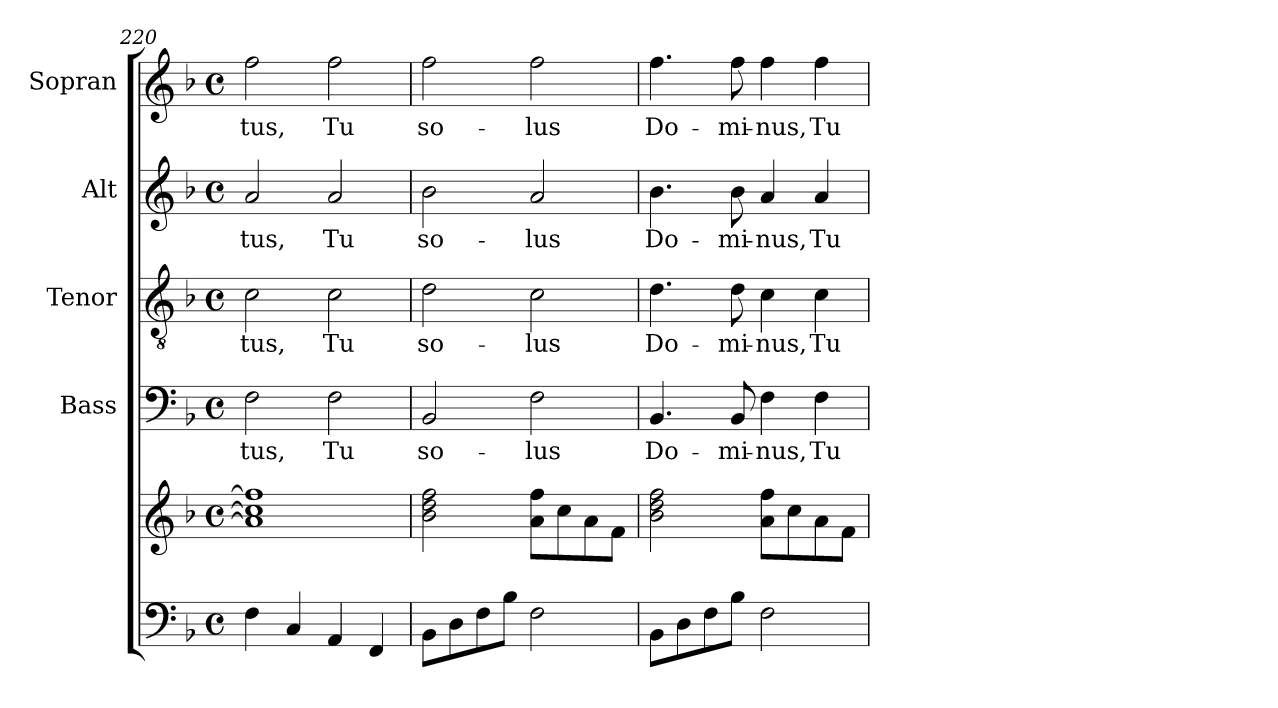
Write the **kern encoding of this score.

**kern	**kern	**kern	**text	**kern	**text	**kern	**text	**kern	**text
*part5	*part5	*part4	*part4	*part3	*part3	*part2	*part2	*part1	*part1
*staff6	*staff5	*staff4	*staff4	*staff3	*staff3	*staff2	*staff2	*staff1	*staff1
*	*	*I"Bass	*	*I"Tenor	*	*I"Alt	*	*I"Sopran	*
*	*	*I'B.	*	*I'T.	*	*I'A.	*	*I'S.	*
!!LO:PB:g=z
*clefF4	*clefG2	*clefF4	*	*clefGv2	*	*clefG2	*	*clefG2	*
*k[b-]	*k[b-]	*k[b-]	*	*k[b-]	*	*k[b-]	*	*k[b-]	*
*F:	*F:	*F:	*	*F:	*	*F:	*	*F:	*
*M4/4	*M4/4	*M4/4	*	*M4/4	*	*M4/4	*	*M4/4	*
*met(c)	*met(c)	*met(c)	*	*met(c)	*	*met(c)	*	*met(c)	*
=220	=220	=220	=220	=220	=220	=220	=220	=220	=220
!	!	!	!LO:LY:b	!	!LO:LY:b	!	!LO:LY:b	!	!LO:LY:b
4F\	1a] 1cc] 1ff]	2F\	-tus,	2c\	-tus,	2a/	-tus,	2ff\	-tus,
4C/	.	.	.	.	.	.	.	.	.
!	!	!	!LO:LY:b	!	!LO:LY:b	!	!LO:LY:b	!	!LO:LY:b
4AA/	.	2F\	Tu	2c\	Tu	2a/	Tu	2ff\	Tu
4FF/	.	.	.	.	.	.	.	.	.
=221	=221	=221	=221	=221	=221	=221	=221	=221	=221
!	!	!	!LO:LY:b	!	!LO:LY:b	!	!LO:LY:b	!	!LO:LY:b
8BB-\L	2b-\ 2dd\ 2ff\	2BB-/	so-	2d\	so-	2b-\	so-	2ff\	so-
8D\	.	.	.	.	.	.	.	.	.
8F\	.	.	.	.	.	.	.	.	.
8B-\J	.	.	.	.	.	.	.	.	.
!	!	!	!LO:LY:b	!	!LO:LY:b	!	!LO:LY:b	!	!LO:LY:b
2F\	8a\ 8ff\L	2F\	-lus	2c\	-lus	2a/	-lus	2ff\	-lus
.	8cc\	.	.	.	.	.	.	.	.
.	8a\	.	.	.	.	.	.	.	.
.	8f\J	.	.	.	.	.	.	.	.
=222	=222	=222	=222	=222	=222	=222	=222	=222	=222
!	!	!	!LO:LY:b	!	!LO:LY:b	!	!LO:LY:b	!	!LO:LY:b
8BB-\L	2b-\ 2dd\ 2ff\	4.BB-/	Do-	4.d\	Do-	4.b-\	Do-	4.ff\	Do-
8D\	.	.	.	.	.	.	.	.	.
8F\	.	.	.	.	.	.	.	.	.
!	!	!	!LO:LY:b	!	!LO:LY:b	!	!LO:LY:b	!	!LO:LY:b
8B-\J	.	8BB-/	-mi-	8d\	-mi-	8b-\	-mi-	8ff\	-mi-
!	!	!	!LO:LY:b	!	!LO:LY:b	!	!LO:LY:b	!	!LO:LY:b
2F\	8a\ 8ff\L	4F\	-nus,	4c\	-nus,	4a/	-nus,	4ff\	-nus,
.	8cc\	.	.	.	.	.	.	.	.
!	!	!	!LO:LY:b	!	!LO:LY:b	!	!LO:LY:b	!	!LO:LY:b
.	8a\	4F\	Tu	4c\	Tu	4a/	Tu	4ff\	Tu
.	8f\J	.	.	.	.	.	.	.	.
=	=	=	=	=	=	=	=	=	=
*-	*-	*-	*-	*-	*-	*-	*-	*-	*-
